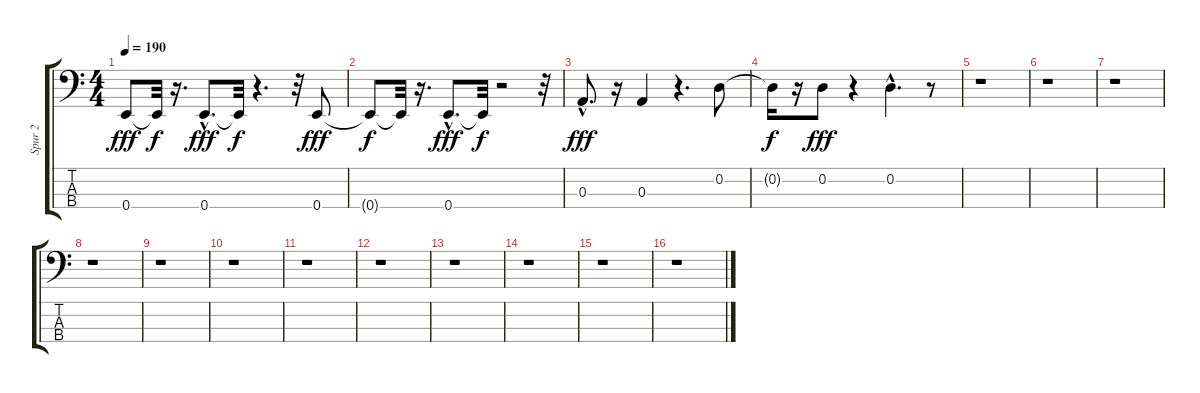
\track ("Spur 2" "Spur 2") {instrument electricbassfinger}
\staff {score tabs}
\tuning (G2 D2 A1 E1) {hide}
\ts (4 4)
\tempo 190
\clef f4
\ks c
0.4.8{dy fff} 0.4{t}.32{dy f} r.16{d} 0.4{hac}.8{d dy fff} 0.4{t}.32{dy f} r.4{d} r.32 0.4.8{dy fff} |
0.4{t}.8{dy f} 0.4{t}.32 r.16{d} 0.4{hac}.8{d dy fff} 0.4{t}.32{dy f} r.2 r.32 |
0.3{hac}.8{d dy fff} r.16 0.3.4 r.4{d} 0.2.8 |
0.2{t}.16{dy f} r.16 0.2.8{dy fff} r.4 0.2{hac}.4{d} r.8 |
r.1 |
r.1 |
r.1 |
r.1 |
r.1 |
r.1 |
r.1 |
r.1 |
r.1 |
r.1 |
r.1 |
r.1
